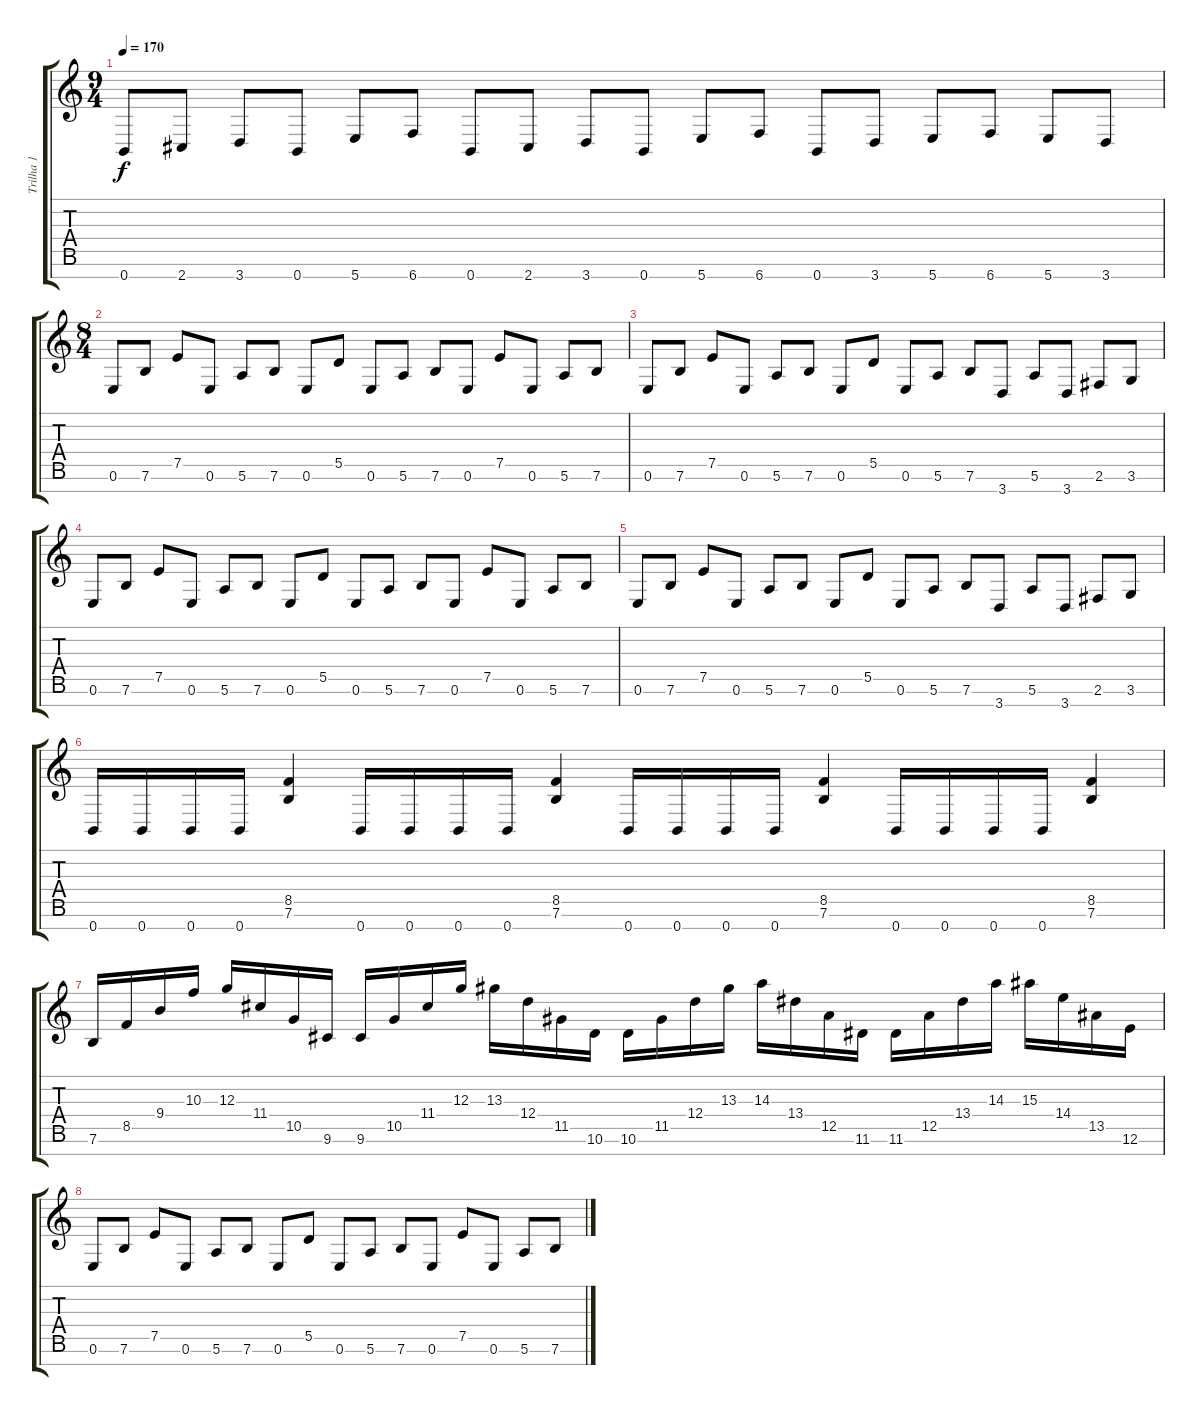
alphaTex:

\track ("Trilha 1" "Trilha 1") {instrument distortionguitar}
\staff {score tabs}
\tuning (E4 B3 G3 D3 A2 E2 B1) {hide}
\ts (9 4)
\tempo 170
\clef g2
\ks c
0.7.8{dy f} 2.7.8 3.7.8 0.7.8 5.7.8 6.7.8 0.7.8 2.7.8 3.7.8 0.7.8 5.7.8 6.7.8 0.7.8 3.7.8 5.7.8 6.7.8 5.7.8 3.7.8 |
\ts (8 4)
0.6.8 7.6.8 7.5.8 0.6.8 5.6.8 7.6.8 0.6.8 5.5.8 0.6.8 5.6.8 7.6.8 0.6.8 7.5.8 0.6.8 5.6.8 7.6.8 |
0.6.8 7.6.8 7.5.8 0.6.8 5.6.8 7.6.8 0.6.8 5.5.8 0.6.8 5.6.8 7.6.8 3.7.8 5.6.8 3.7.8 2.6.8 3.6.8 |
0.6.8 7.6.8 7.5.8 0.6.8 5.6.8 7.6.8 0.6.8 5.5.8 0.6.8 5.6.8 7.6.8 0.6.8 7.5.8 0.6.8 5.6.8 7.6.8 |
0.6.8 7.6.8 7.5.8 0.6.8 5.6.8 7.6.8 0.6.8 5.5.8 0.6.8 5.6.8 7.6.8 3.7.8 5.6.8 3.7.8 2.6.8 3.6.8 |
0.7.16 0.7.16 0.7.16 0.7.16 (8.5 7.6).4 0.7.16 0.7.16 0.7.16 0.7.16 (8.5 7.6).4 0.7.16 0.7.16 0.7.16 0.7.16 (8.5 7.6).4 0.7.16 0.7.16 0.7.16 0.7.16 (8.5 7.6).4 |
7.6.16 8.5.16 9.4.16 10.3.16 12.3.16 11.4.16 10.5.16 9.6.16 9.6.16 10.5.16 11.4.16 12.3.16 13.3.16 12.4.16 11.5.16 10.6.16 10.6.16 11.5.16 12.4.16 13.3.16 14.3.16 13.4.16 12.5.16 11.6.16 11.6.16 12.5.16 13.4.16 14.3.16 15.3.16 14.4.16 13.5.16 12.6.16 |
0.6.8 7.6.8 7.5.8 0.6.8 5.6.8 7.6.8 0.6.8 5.5.8 0.6.8 5.6.8 7.6.8 0.6.8 7.5.8 0.6.8 5.6.8 7.6.8
